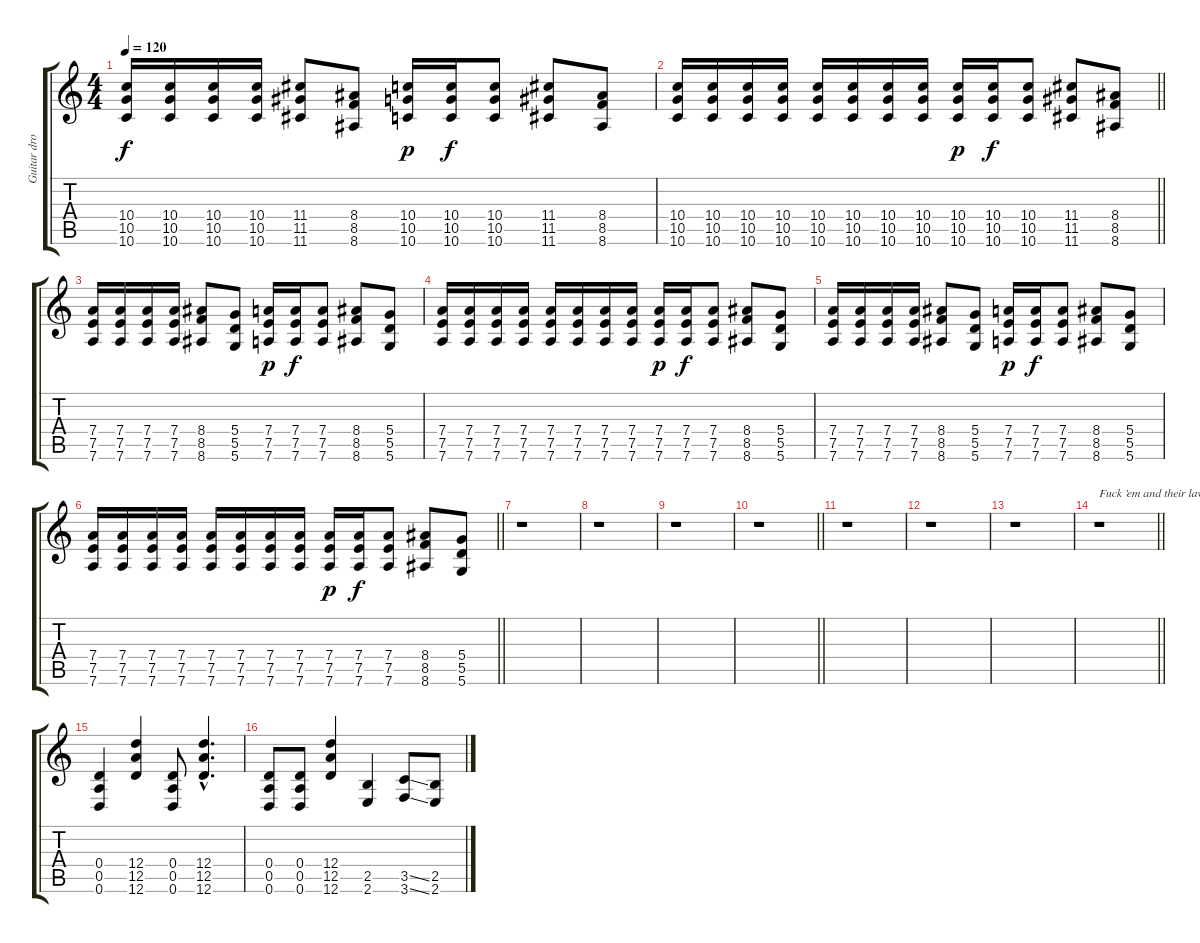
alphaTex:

\track ("Guitar dropped D" "Guitar dro") {instrument distortionguitar}
\staff {score tabs}
\tuning (E4 B3 G3 D3 A2 D2) {hide}
\ts (4 4)
\tempo 120
\clef g2
\ks c
(10.4 10.5 10.6).16{dy f} (10.4 10.5 10.6).16 (10.4 10.5 10.6).16 (10.4 10.5 10.6).16 (11.4 11.5 11.6).8 (8.4 8.5 8.6).8 (10.4 10.5 10.6).16{dy p} (10.4 10.5 10.6).16{dy f} (10.4 10.5 10.6).8 (11.4 11.5 11.6).8 (8.4 8.5 8.6).8 |
\barLineRight lightlight
(10.4 10.5 10.6).16 (10.4 10.5 10.6).16 (10.4 10.5 10.6).16 (10.4 10.5 10.6).16 (10.4 10.5 10.6).16 (10.4 10.5 10.6).16 (10.4 10.5 10.6).16 (10.4 10.5 10.6).16 (10.4 10.5 10.6).16{dy p} (10.4 10.5 10.6).16{dy f} (10.4 10.5 10.6).8 (11.4 11.5 11.6).8 (8.4 8.5 8.6).8 |
(7.4 7.5 7.6).16 (7.4 7.5 7.6).16 (7.4 7.5 7.6).16 (7.4 7.5 7.6).16 (8.4 8.5 8.6).8 (5.4 5.5 5.6).8 (7.4 7.5 7.6).16{dy p} (7.4 7.5 7.6).16{dy f} (7.4 7.5 7.6).8 (8.4 8.5 8.6).8 (5.4 5.5 5.6).8 |
(7.4 7.5 7.6).16 (7.4 7.5 7.6).16 (7.4 7.5 7.6).16 (7.4 7.5 7.6).16 (7.4 7.5 7.6).16 (7.4 7.5 7.6).16 (7.4 7.5 7.6).16 (7.4 7.5 7.6).16 (7.4 7.5 7.6).16{dy p} (7.4 7.5 7.6).16{dy f} (7.4 7.5 7.6).8 (8.4 8.5 8.6).8 (5.4 5.5 5.6).8 |
(7.4 7.5 7.6).16 (7.4 7.5 7.6).16 (7.4 7.5 7.6).16 (7.4 7.5 7.6).16 (8.4 8.5 8.6).8 (5.4 5.5 5.6).8 (7.4 7.5 7.6).16{dy p} (7.4 7.5 7.6).16{dy f} (7.4 7.5 7.6).8 (8.4 8.5 8.6).8 (5.4 5.5 5.6).8 |
\barLineRight lightlight
(7.4 7.5 7.6).16 (7.4 7.5 7.6).16 (7.4 7.5 7.6).16 (7.4 7.5 7.6).16 (7.4 7.5 7.6).16 (7.4 7.5 7.6).16 (7.4 7.5 7.6).16 (7.4 7.5 7.6).16 (7.4 7.5 7.6).16{dy p} (7.4 7.5 7.6).16{dy f} (7.4 7.5 7.6).8 (8.4 8.5 8.6).8 (5.4 5.5 5.6).8 |
r.1 |
r.1 |
r.1 |
\barLineRight lightlight
r.1 |
r.1 |
r.1 |
r.1 |
\barLineRight lightlight
r.1{txt "Fuck ’em and their law "} |
(0.4 0.5 0.6).4{volume 11} (12.4 12.5 12.6).4 (0.4 0.5 0.6).8 (12.4{hac} 12.5{hac} 12.6{hac}).4{d} |
(0.4 0.5 0.6).8 (0.4 0.5 0.6).8 (12.4 12.5 12.6).4 (2.5 2.6).4 (3.5{ss} 3.6{ss}).8 (2.5 2.6).8
